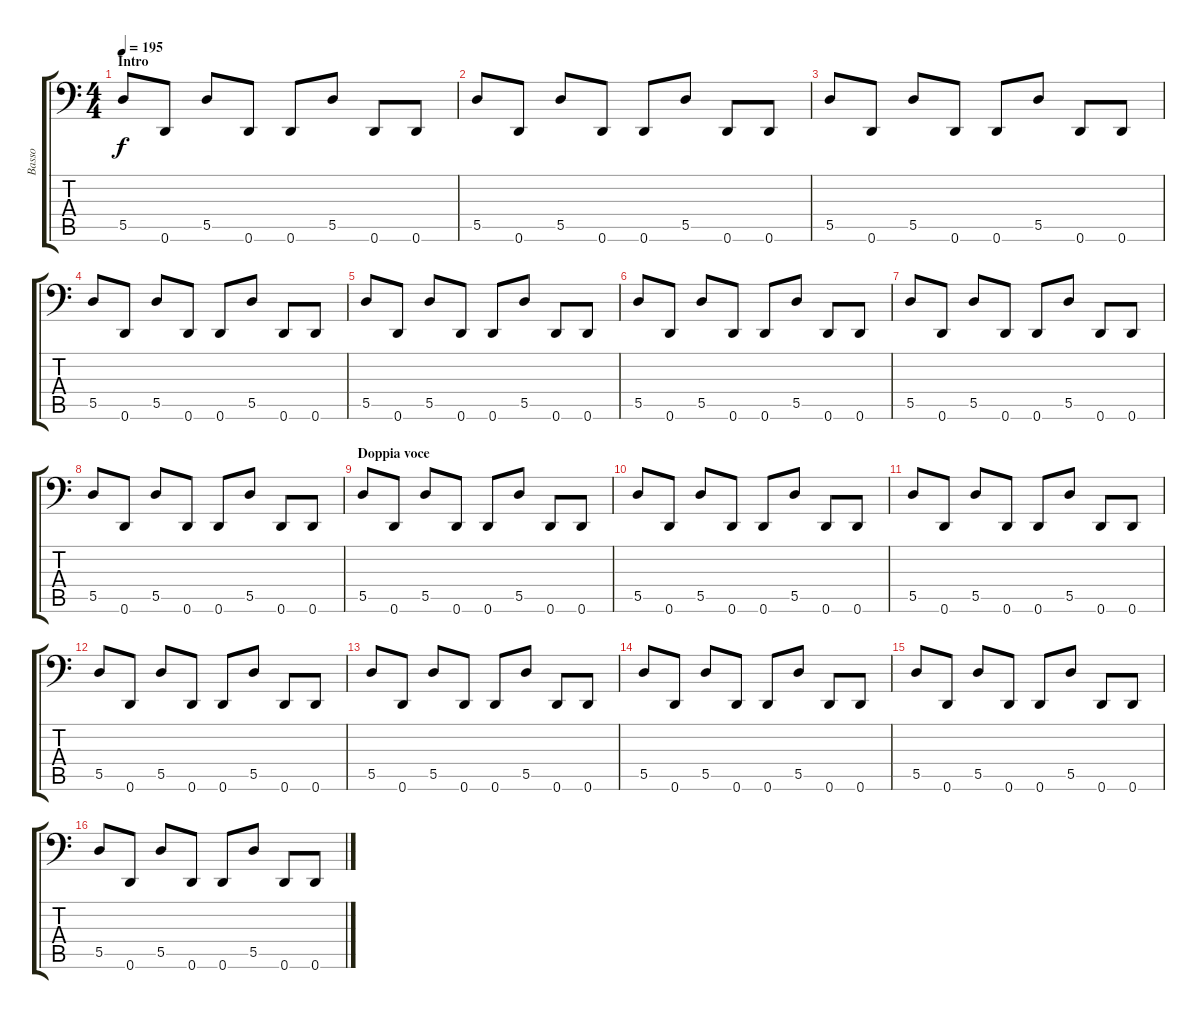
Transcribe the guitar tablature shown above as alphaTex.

\track ("Basso" "Basso") {instrument electricbassfinger}
\staff {score tabs}
\tuning (E3 B2 G2 D2 A1 D1) {hide}
\ts (4 4)
\section ("" "Intro")
\tempo 195
\clef f4
\ks c
5.5.8{dy f instrument electricbassfinger} 0.6.8 5.5.8 0.6.8 0.6.8 5.5.8 0.6.8 0.6.8 |
5.5.8 0.6.8 5.5.8 0.6.8 0.6.8 5.5.8 0.6.8 0.6.8 |
5.5.8 0.6.8 5.5.8 0.6.8 0.6.8 5.5.8 0.6.8 0.6.8 |
5.5.8 0.6.8 5.5.8 0.6.8 0.6.8 5.5.8 0.6.8 0.6.8 |
5.5.8 0.6.8 5.5.8 0.6.8 0.6.8 5.5.8 0.6.8 0.6.8 |
5.5.8 0.6.8 5.5.8 0.6.8 0.6.8 5.5.8 0.6.8 0.6.8 |
5.5.8 0.6.8 5.5.8 0.6.8 0.6.8 5.5.8 0.6.8 0.6.8 |
5.5.8 0.6.8 5.5.8 0.6.8 0.6.8 5.5.8 0.6.8 0.6.8 |
\section ("" "Doppia voce ")
5.5.8 0.6.8 5.5.8 0.6.8 0.6.8 5.5.8 0.6.8 0.6.8 |
5.5.8 0.6.8 5.5.8 0.6.8 0.6.8 5.5.8 0.6.8 0.6.8 |
5.5.8 0.6.8 5.5.8 0.6.8 0.6.8 5.5.8 0.6.8 0.6.8 |
5.5.8 0.6.8 5.5.8 0.6.8 0.6.8 5.5.8 0.6.8 0.6.8 |
5.5.8 0.6.8 5.5.8 0.6.8 0.6.8 5.5.8 0.6.8 0.6.8 |
5.5.8 0.6.8 5.5.8 0.6.8 0.6.8 5.5.8 0.6.8 0.6.8 |
5.5.8 0.6.8 5.5.8 0.6.8 0.6.8 5.5.8 0.6.8 0.6.8 |
5.5.8 0.6.8 5.5.8 0.6.8 0.6.8 5.5.8 0.6.8 0.6.8
